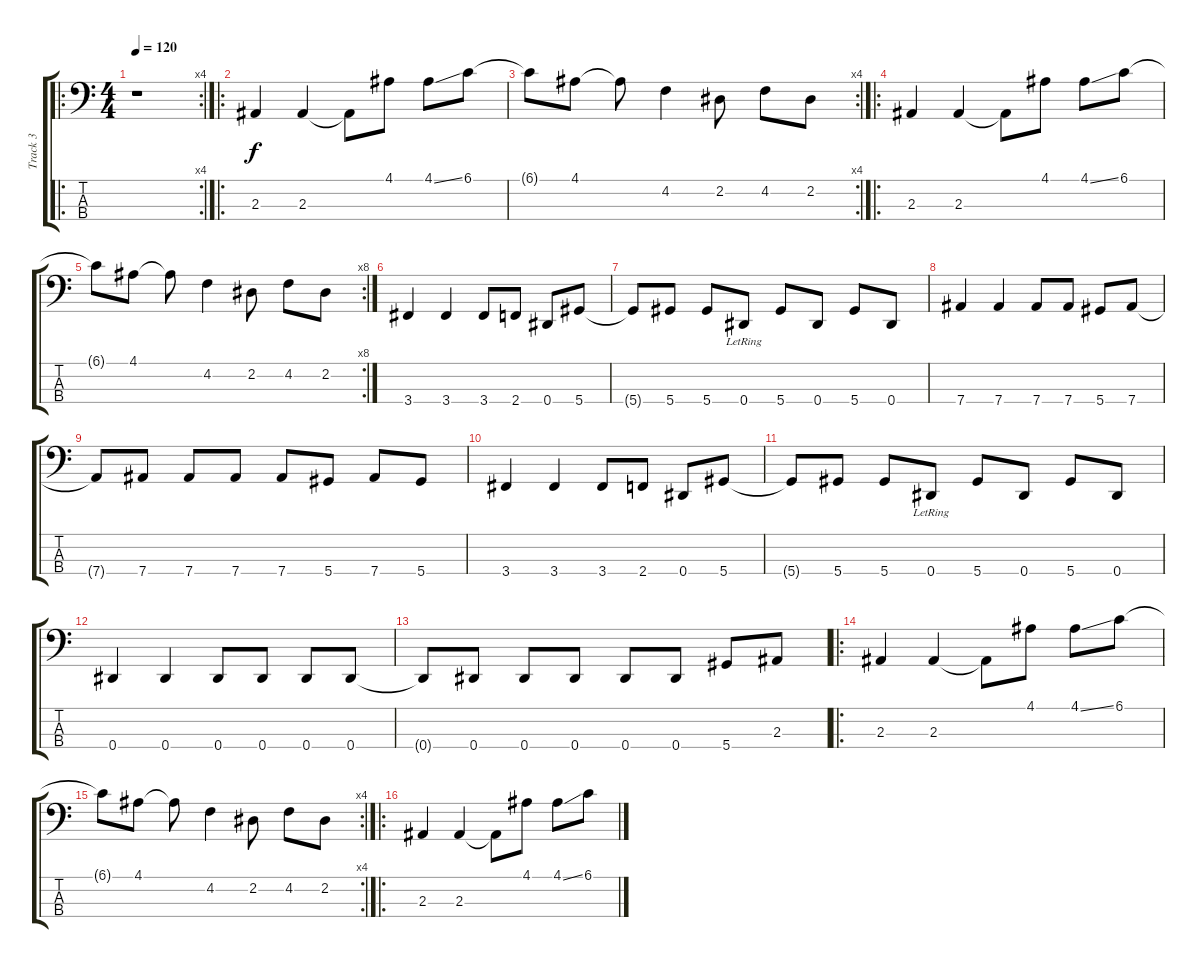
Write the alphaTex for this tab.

\track ("Track 3" "Track 3") {instrument acousticbass}
\staff {score tabs}
\tuning (Gb2 Db2 Ab1 Eb1) {hide}
\ro
\rc 4
\ts (4 4)
\tempo 120
\clef f4
\ks c
r.1{dy f instrument acousticbass} |
\ro
2.3.4 2.3.4 2.3{t}.8 4.1.8 4.1{ss}.8 6.1.8 |
\rc 4
6.1{t}.8 4.1.8 4.1{t}.8 4.2.4 2.2.8 4.2.8 2.2.8 |
\ro
2.3.4 2.3.4 2.3{t}.8 4.1.8 4.1{ss}.8 6.1.8 |
\rc 8
6.1{t}.8 4.1.8 4.1{t}.8 4.2.4 2.2.8 4.2.8 2.2.8 |
3.4.4 3.4.4 3.4.8 2.4.8 0.4.8 5.4.8 |
5.4{t}.8 5.4.8 5.4.8 0.4{lr}.8 5.4.8 0.4.8 5.4.8 0.4.8 |
7.4.4 7.4.4 7.4.8 7.4.8 5.4.8 7.4.8 |
7.4{t}.8 7.4.8 7.4.8 7.4.8 7.4.8 5.4.8 7.4.8 5.4.8 |
3.4.4 3.4.4 3.4.8 2.4.8 0.4.8 5.4.8 |
5.4{t}.8 5.4.8 5.4.8 0.4{lr}.8 5.4.8 0.4.8 5.4.8 0.4.8 |
0.4.4 0.4.4 0.4.8 0.4.8 0.4.8 0.4.8 |
0.4{t}.8 0.4.8 0.4.8 0.4.8 0.4.8 0.4.8 5.4.8 2.3.8 |
\ro
2.3.4 2.3.4 2.3{t}.8 4.1.8 4.1{ss}.8 6.1.8 |
\rc 4
6.1{t}.8 4.1.8 4.1{t}.8 4.2.4 2.2.8 4.2.8 2.2.8 |
\ro
2.3.4 2.3.4 2.3{t}.8 4.1.8 4.1{ss}.8 6.1.8
